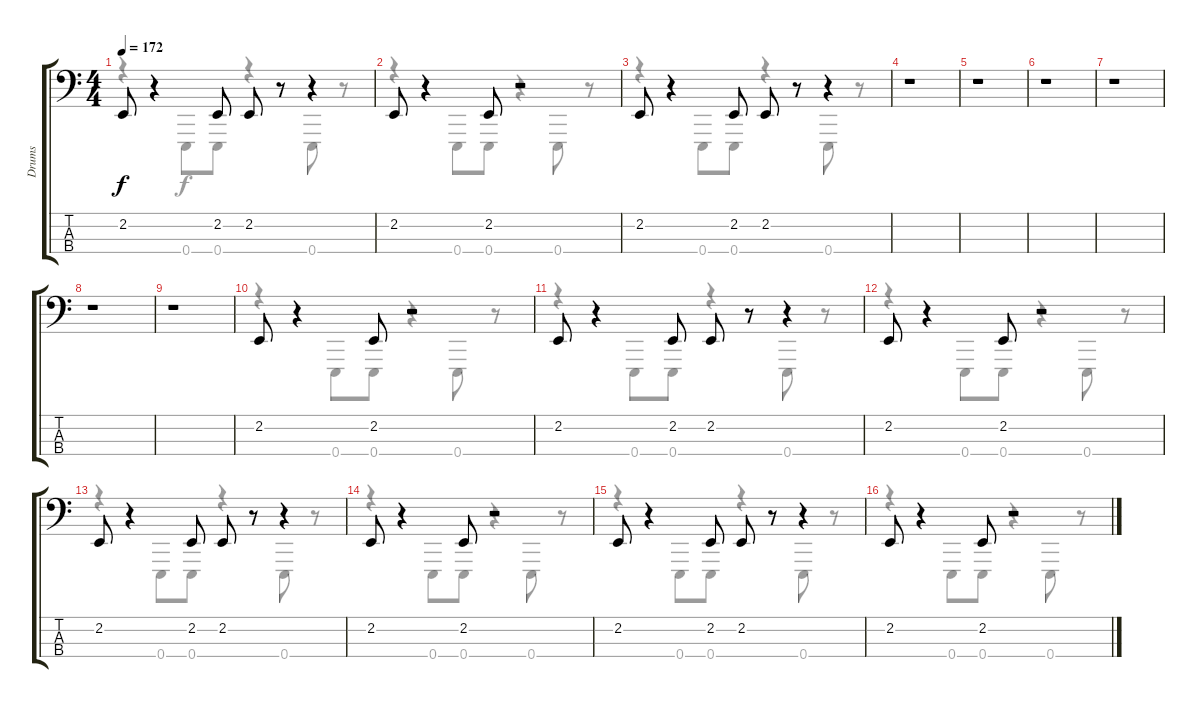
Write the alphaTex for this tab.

\track ("Drums" "Drums") {instrument synthdrum}
\staff {score tabs}
\tuning (G2 D2 A1 E1) {hide}
\voice
\ts (4 4)
\tempo 172
\clef f4
\ks c
2.2.8{dy f} r.4 2.2.8 2.2.8 r.8 r.4 |
2.2.8 r.4 2.2.8 r.2 |
2.2.8 r.4 2.2.8 2.2.8 r.8 r.4 |
r.1 |
r.1 |
r.1 |
r.1 |
r.1 |
r.1 |
2.2.8 r.4 2.2.8 r.2 |
2.2.8 r.4 2.2.8 2.2.8 r.8 r.4 |
2.2.8 r.4 2.2.8 r.2 |
2.2.8 r.4 2.2.8 2.2.8 r.8 r.4 |
2.2.8 r.4 2.2.8 r.2 |
2.2.8 r.4 2.2.8 2.2.8 r.8 r.4 |
2.2.8 r.4 2.2.8 r.2
\voice
\clef f4
\ottava regular
\simile none
\ks c
r.4{dy f} 0.4.8 0.4.8 r.4 0.4.8 r.8 |
r.4 0.4.8 0.4.8 r.4 0.4.8 r.8 |
r.4 0.4.8 0.4.8 r.4 0.4.8 r.8 |
|
|
|
|
|
|
r.4 0.4.8 0.4.8 r.4 0.4.8 r.8 |
r.4 0.4.8 0.4.8 r.4 0.4.8 r.8 |
r.4 0.4.8 0.4.8 r.4 0.4.8 r.8 |
r.4 0.4.8 0.4.8 r.4 0.4.8 r.8 |
r.4 0.4.8 0.4.8 r.4 0.4.8 r.8 |
r.4 0.4.8 0.4.8 r.4 0.4.8 r.8 |
r.4 0.4.8 0.4.8 r.4 0.4.8 r.8
